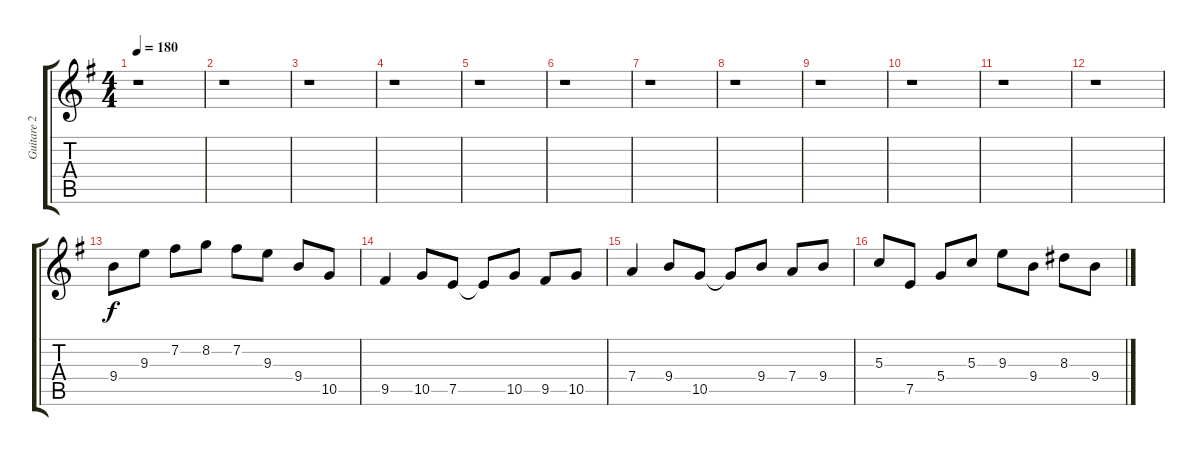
\track ("Guitare 2" "Guitare 2") {instrument distortionguitar}
\staff {score tabs}
\tuning (E4 B3 G3 D3 A2 E2) {hide}
\ts (4 4)
\tempo 180
\clef g2
\ks g
r.1{dy f} |
r.1 |
r.1 |
r.1 |
r.1 |
r.1 |
r.1 |
r.1 |
r.1 |
r.1 |
r.1 |
r.1 |
9.4.8 9.3.8 7.2.8 8.2.8 7.2.8 9.3.8 9.4.8 10.5.8 |
9.5.4 10.5.8 7.5.8 7.5{t}.8 10.5.8 9.5.8 10.5.8 |
7.4.4 9.4.8 10.5.8 10.5{t}.8 9.4.8 7.4.8 9.4.8 |
5.3.8 7.5.8 5.4.8 5.3.8 9.3.8 9.4.8 8.3.8 9.4.8
